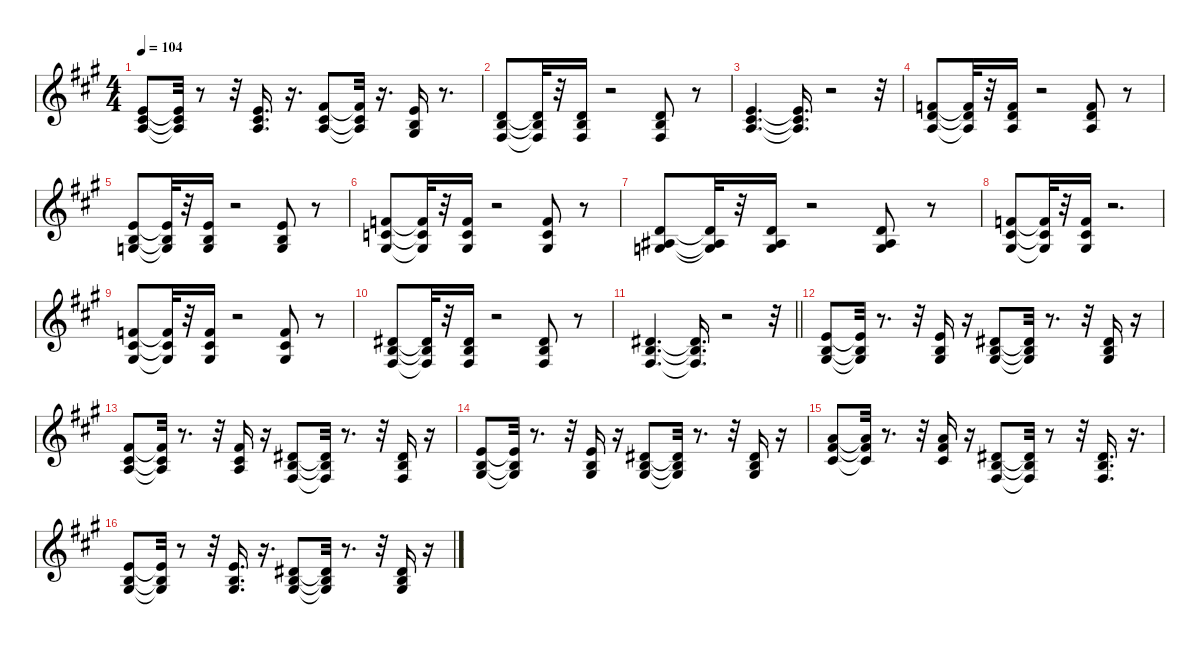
\defaultSystemsLayout 4
\hideDynamics
\bracketExtendMode nobrackets
\singleTrackTrackNamePolicy hidden
\multiTrackTrackNamePolicy hidden
\otherSystemsTrackNameOrientation horizontal
\track ("Piano   " "pno.") {instrument acousticgrandpiano}
\staff {score}
\tuning (E4 B3 G3 D3 A2 E2)
\ts (4 4)
\tempo 104
\clef g2
\ks a
(0.1{acc forcenatural} 2.2{acc #} 2.3{acc forcenatural}).8{dy mf beam Up} (0.1{t acc forcenatural} 2.2{t acc #} 2.3{t acc forcenatural}).32{dy f beam Up} r.8{beam Up} r.32{beam Up} (0.1{acc forcenatural} 2.2{acc #} 2.3{acc forcenatural}).16{d beam Up} r.16{d beam Up} (2.1{acc #} 2.2{acc #} 2.3{acc forcenatural}).8{dy mf beam Up} (2.1{t acc #} 2.2{t acc #} 2.3{t acc forcenatural}).32{dy f beam Up} r.16{d beam Up} (0.1{acc forcenatural} 0.2{acc forcenatural} 1.3{acc #}).16{dy mf beam Up} r.8{d beam Up} |
(3.2{acc forcenatural} 4.3{acc forcenatural} 4.4{acc #}).8{beam Up} (3.2{t acc forcenatural} 4.3{t acc forcenatural} 4.4{t acc #}).32{dy f beam Up} r.32{beam Up} (3.2{acc forcenatural} 4.3{acc forcenatural} 4.4{acc #}).16{beam Up} r.2{beam Up} (3.2{acc forcenatural} 4.3{acc forcenatural} 4.4{acc #}).8{beam Up} r.8{beam Up} |
(0.1{acc forcenatural} 2.2{acc #} 2.3{acc forcenatural}).4{d dy mf beam Up} (0.1{t acc forcenatural} 2.2{t acc #} 2.3{t acc forcenatural}).16{d dy f beam Up} r.2{beam Up} r.32{beam Up} |
(1.1{acc forcenatural} 3.2{acc forcenatural} 2.3{acc forcenatural}).8{dy mf beam Up} (1.1{t acc forcenatural} 3.2{t acc forcenatural} 2.3{t acc forcenatural}).32{dy f beam Up} r.32{beam Up} (1.1{acc forcenatural} 3.2{acc forcenatural} 2.3{acc forcenatural}).16{beam Up} r.2{beam Up} (1.1{acc forcenatural} 3.2{acc forcenatural} 2.3{acc forcenatural}).8{beam Up} r.8{beam Up} |
(0.1{acc forcenatural} 0.2{acc forcenatural} 0.3{acc forcenatural}).8{dy mf beam Up} (0.1{t acc forcenatural} 0.2{t acc forcenatural} 0.3{t acc forcenatural}).32{dy f beam Up} r.32{beam Up} (0.1{acc forcenatural} 0.2{acc forcenatural} 0.3{acc forcenatural}).16{beam Up} r.2{beam Up} (0.1{acc forcenatural} 0.2{acc forcenatural} 0.3{acc forcenatural}).8{beam Up} r.8{beam Up} |
(1.1{acc forcenatural} 1.2{acc forcenatural} 1.3{acc #}).8{dy mf beam Up} (1.1{t acc forcenatural} 1.2{t acc forcenatural} 1.3{t acc #}).32{dy f beam Up} r.32{beam Up} (1.1{acc forcenatural} 1.2{acc forcenatural} 1.3{acc #}).16{beam Up} r.2{beam Up} (1.1{acc forcenatural} 1.2{acc forcenatural} 1.3{acc #}).8{beam Up} r.8{beam Up} |
(3.2{acc forcenatural} 3.3{acc #} 5.4{acc forcenatural}).8{dy mf beam Up} (3.2{t acc forcenatural} 3.3{t acc #} 5.4{t acc forcenatural}).32{dy f beam Up} r.32{beam Up} (3.2{acc forcenatural} 3.3{acc #} 5.4{acc forcenatural}).16{beam Up} r.2{beam Up} (3.2{acc forcenatural} 3.3{acc #} 5.4{acc forcenatural}).8{beam Up} r.8{beam Up} |
(1.1{acc forcenatural} 2.2{acc #} 1.3{acc #}).8{dy mf beam Up} (1.1{t acc forcenatural} 2.2{t acc #} 1.3{t acc #}).32{dy f beam Up} r.32{beam Up} (1.1{acc forcenatural} 2.2{acc #} 1.3{acc #}).16{beam Up} r.2{d beam Up} |
(1.1{acc forcenatural} 2.2{acc #} 1.3{acc #}).8{dy mf beam Up} (1.1{t acc forcenatural} 2.2{t acc #} 1.3{t acc #}).32{dy f beam Up} r.32{beam Up} (1.1{acc forcenatural} 2.2{acc #} 1.3{acc #}).16{beam Up} r.2{beam Up} (1.1{acc forcenatural} 2.2{acc #} 1.3{acc #}).8{beam Up} r.8{beam Up} |
(4.2{acc #} 4.3{acc forcenatural} 4.4{acc #}).8{dy mf beam Up} (4.2{t acc #} 4.3{t acc forcenatural} 4.4{t acc #}).32{dy f beam Up} r.32{beam Up} (4.2{acc #} 4.3{acc forcenatural} 4.4{acc #}).16{beam Up} r.2{beam Up} (4.2{acc #} 4.3{acc forcenatural} 4.4{acc #}).8{beam Up} r.8{beam Up} |
\barLineRight lightlight
(4.2{acc #} 4.3{acc forcenatural} 4.4{acc #}).4{d dy mf beam Up} (4.2{t acc #} 4.3{t acc forcenatural} 4.4{t acc #}).16{d dy f beam Up} r.2{beam Up} r.32{beam Up} |
(0.1{acc forcenatural} 0.2{acc forcenatural} 1.3{acc #}).8{dy mf beam Up} (0.1{t acc forcenatural} 0.2{t acc forcenatural} 1.3{t acc #}).32{dy f beam Up} r.8{d beam Up} r.32{beam Up} (0.1{acc forcenatural} 0.2{acc forcenatural} 1.3{acc #}).16{beam Up} r.16{beam Up} (4.2{acc #} 4.3{acc forcenatural} 6.4{acc #}).8{dy mf beam Up} (4.2{t acc #} 4.3{t acc forcenatural} 6.4{t acc #}).32{dy f beam Up} r.8{d beam Up} r.32{beam Up} (4.2{acc #} 4.3{acc forcenatural} 6.4{acc #}).16{beam Up} r.16{beam Up} |
(2.1{acc #} 2.2{acc #} 2.3{acc forcenatural}).8{dy mf beam Up} (2.1{t acc #} 2.2{t acc #} 2.3{t acc forcenatural}).32{dy f beam Up} r.8{d beam Up} r.32{beam Up} (2.1{acc #} 2.2{acc #} 2.3{acc forcenatural}).16{beam Up} r.16{beam Up} (4.2{acc #} 4.3{acc forcenatural} 4.4{acc #}).8{dy mf beam Up} (4.2{t acc #} 4.3{t acc forcenatural} 4.4{t acc #}).32{dy f beam Up} r.8{d beam Up} r.32{beam Up} (4.2{acc #} 4.3{acc forcenatural} 4.4{acc #}).16{beam Up} r.16{beam Up} |
(0.1{acc forcenatural} 0.2{acc forcenatural} 1.3{acc #}).8{dy mf beam Up} (0.1{t acc forcenatural} 0.2{t acc forcenatural} 1.3{t acc #}).32{dy f beam Up} r.8{d beam Up} r.32{beam Up} (0.1{acc forcenatural} 0.2{acc forcenatural} 1.3{acc #}).16{beam Up} r.16{beam Up} (4.2{acc #} 4.3{acc forcenatural} 6.4{acc #}).8{dy mf beam Up} (4.2{t acc #} 4.3{t acc forcenatural} 6.4{t acc #}).32{dy f beam Up} r.8{d beam Up} r.32{beam Up} (4.2{acc #} 4.3{acc forcenatural} 6.4{acc #}).16{beam Up} r.16{beam Up} |
(5.1{acc forcenatural} 7.2{acc #} 6.3{acc #}).8{dy mf beam Up} (5.1{t acc forcenatural} 7.2{t acc #} 6.3{t acc #}).32{dy f beam Up} r.8{d beam Up} r.32{beam Up} (5.1{acc forcenatural} 7.2{acc #} 6.3{acc #}).16{beam Up} r.16{beam Up} (4.2{acc #} 4.3{acc forcenatural} 4.4{acc #}).8{dy mf beam Up} (4.2{t acc #} 4.3{t acc forcenatural} 4.4{t acc #}).32{dy f beam Up} r.8{beam Up} r.32{beam Up} (4.2{acc #} 4.3{acc forcenatural} 4.4{acc #}).16{d beam Up} r.16{d beam Up} |
(0.1{acc forcenatural} 0.2{acc forcenatural} 1.3{acc #}).8{dy mf beam Up} (0.1{t acc forcenatural} 0.2{t acc forcenatural} 1.3{t acc #}).32{dy f beam Up} r.8{beam Up} r.32{beam Up} (0.1{acc forcenatural} 0.2{acc forcenatural} 1.3{acc #}).16{d beam Up} r.16{d beam Up} (4.2{acc #} 4.3{acc forcenatural} 6.4{acc #}).8{dy mf beam Up} (4.2{t acc #} 4.3{t acc forcenatural} 6.4{t acc #}).32{dy f beam Up} r.8{d beam Up} r.32{beam Up} (4.2{acc #} 4.3{acc forcenatural} 6.4{acc #}).16{beam Up} r.16{beam Up}
